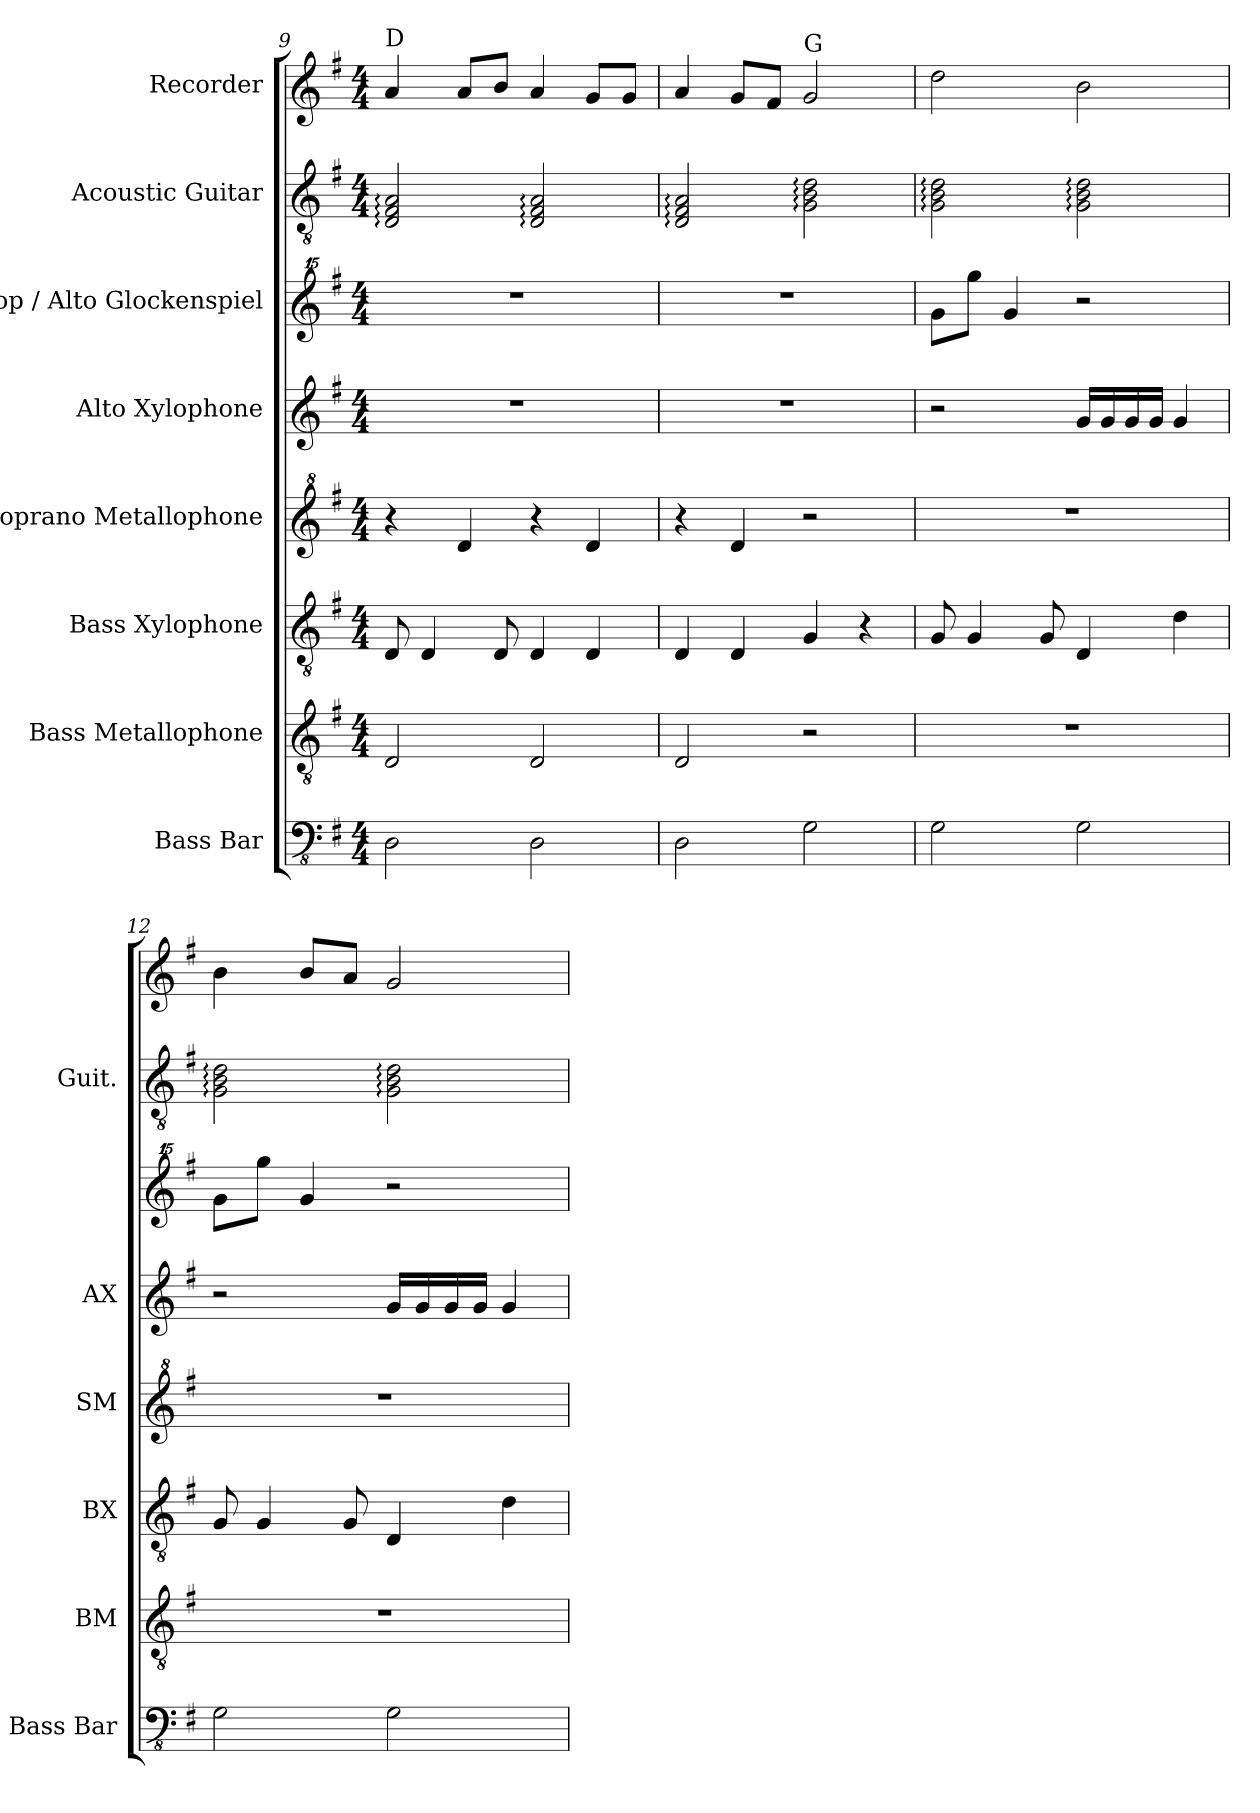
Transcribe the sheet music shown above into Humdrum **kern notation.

**kern	**kern	**kern	**kern	**kern	**kern	**kern	**kern
*part8	*part7	*part6	*part5	*part4	*part3	*part2	*part1
*staff8	*staff7	*staff6	*staff5	*staff4	*staff3	*staff2	*staff1
*I"Bass Bar	*I"Bass Metallophone	*I"Bass Xylophone	*I"Soprano Metallophone	*I"Alto Xylophone	*I"Sop / Alto Glockenspiel	*I"Acoustic Guitar	*I"Recorder
*I'Bass Bar	*I'BM	*I'BX	*I'SM	*I'AX	*	*I'Guit.	*
*clefFv4	*clefGv2	*clefGv2	*clefG^2	*clefG2	*clefG^^2	*clefGv2	*clefG2
*k[f#]	*k[f#]	*k[f#]	*k[f#]	*k[f#]	*k[f#]	*k[f#]	*k[f#]
*M4/4	*M4/4	*M4/4	*M4/4	*M4/4	*M4/4	*M4/4	*M4/4
=9	=9	=9	=9	=9	=9	=9	=9
!	!	!	!	!	!	!	!LO:TX:a:t=D
2DD\	2D/	8D/	4r	1r	1r	2D/: 2F#/: 2A/:	4a/
.	.	4D/	.	.	.	.	.
.	.	.	4dd/	.	.	.	8a/L
.	.	8D/	.	.	.	.	8b/J
2DD\	2D/	4D/	4r	.	.	2D/: 2F#/: 2A/:	4a/
.	.	4D/	4dd/	.	.	.	8g/L
.	.	.	.	.	.	.	8g/J
!!LO:PB:g=z
=10	=10	=10	=10	=10	=10	=10	=10
2DD\	2D/	4D/	4r	1r	1r	2D/: 2F#/: 2A/:	4a/
.	.	4D/	4dd/	.	.	.	8g/L
.	.	.	.	.	.	.	8f#/J
!	!	!	!	!	!	!	!LO:TX:a:t=G
2GG\	2r	4G/	2r	.	.	2G\: 2B\: 2d\:	2g/
.	.	4r	.	.	.	.	.
=11	=11	=11	=11	=11	=11	=11	=11
2GG\	1r	8G/	1r	2r	8ggg\L	2G\: 2B\: 2d\:	2dd\
.	.	4G/	.	.	8gggg\J	.	.
.	.	.	.	.	4ggg/	.	.
.	.	8G/	.	.	.	.	.
2GG\	.	4D/	.	16g/LL	2r	2G\: 2B\: 2d\:	2b\
.	.	.	.	16g/	.	.	.
.	.	.	.	16g/	.	.	.
.	.	.	.	16g/JJ	.	.	.
.	.	4d\	.	4g/	.	.	.
=12	=12	=12	=12	=12	=12	=12	=12
2GG\	1r	8G/	1r	2r	8ggg\L	2G\: 2B\: 2d\:	4b\
.	.	4G/	.	.	8gggg\J	.	.
.	.	.	.	.	4ggg/	.	8b/L
.	.	8G/	.	.	.	.	8a/J
2GG\	.	4D/	.	16g/LL	2r	2G\: 2B\: 2d\:	2g/
.	.	.	.	16g/	.	.	.
.	.	.	.	16g/	.	.	.
.	.	.	.	16g/JJ	.	.	.
.	.	4d\	.	4g/	.	.	.
=	=	=	=	=	=	=	=
*-	*-	*-	*-	*-	*-	*-	*-
